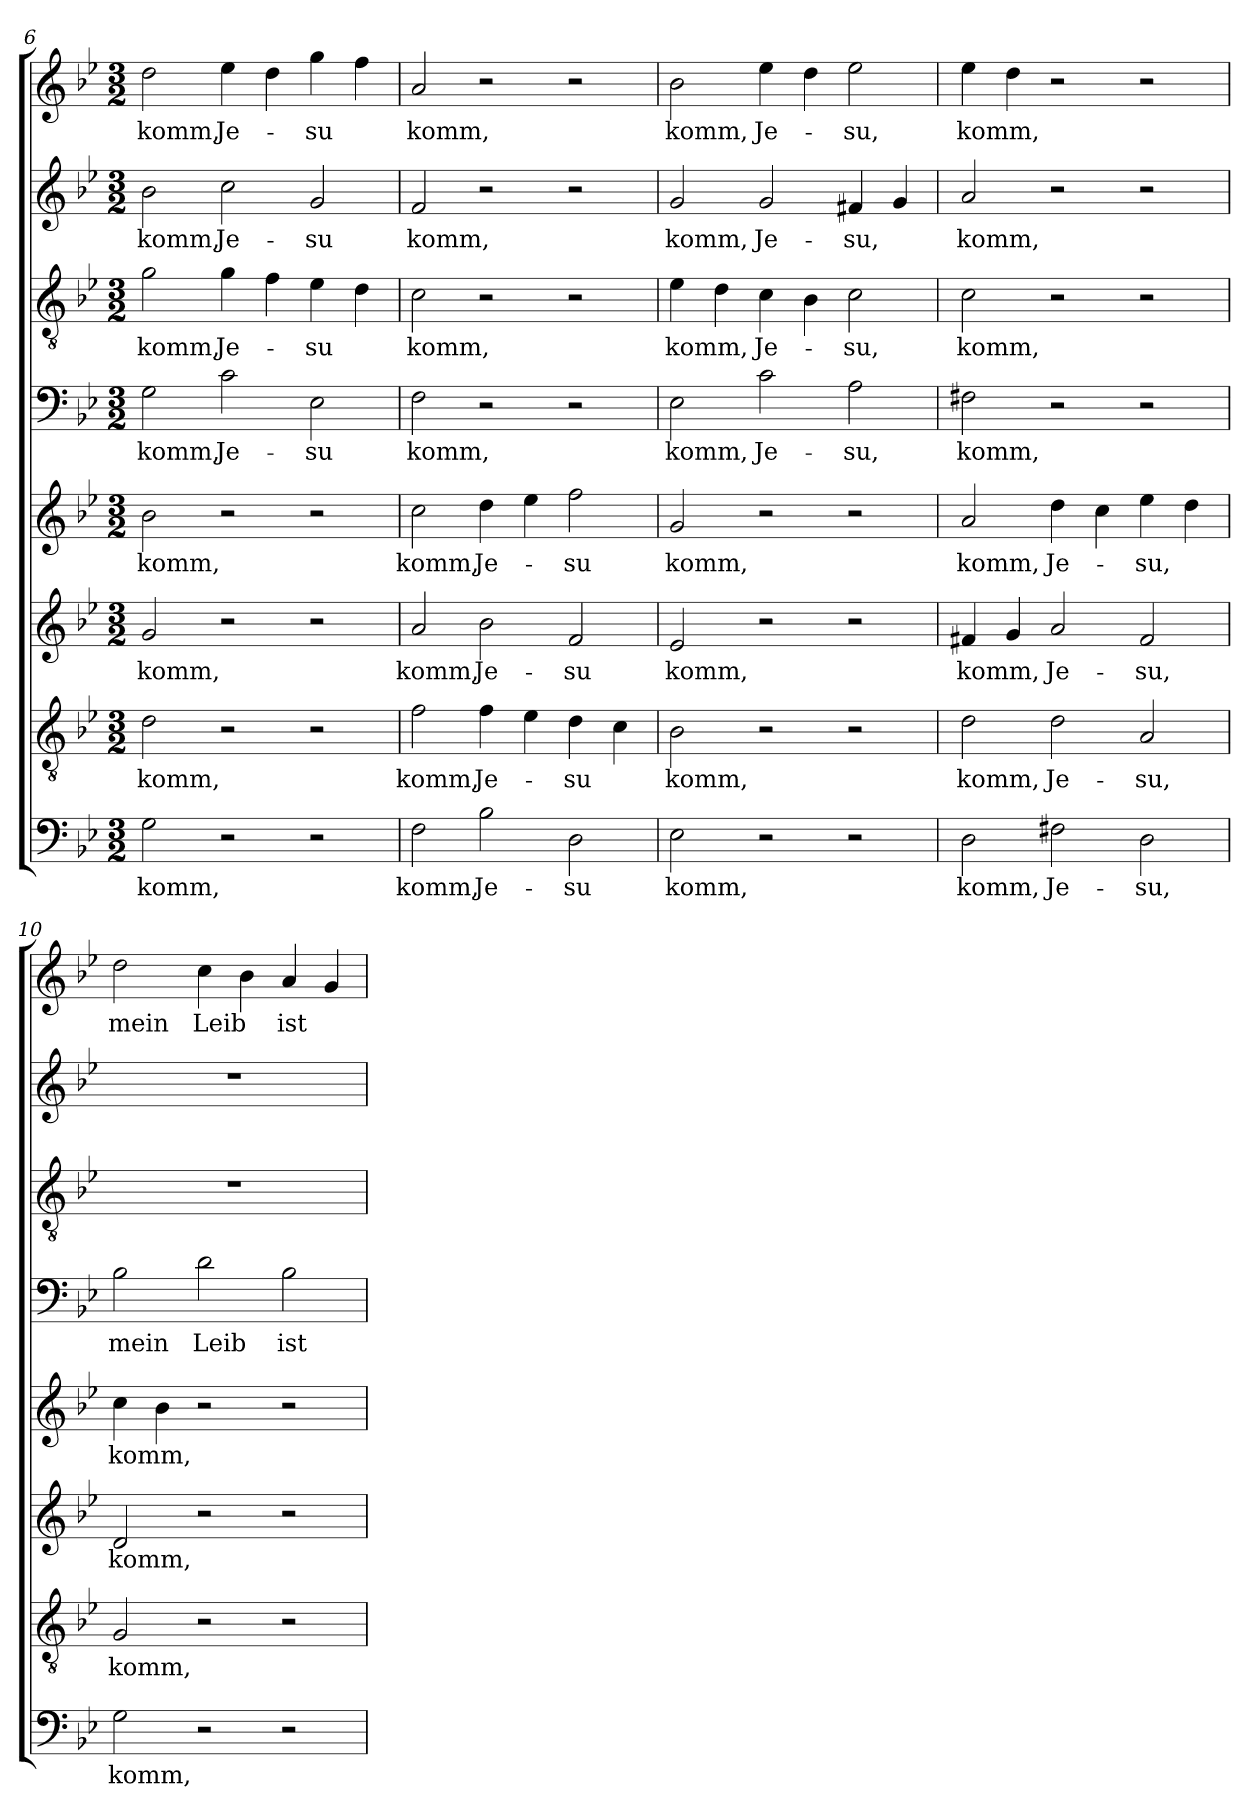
**kern	**text	**kern	**text	**kern	**text	**kern	**text	**kern	**text	**kern	**text	**kern	**text	**kern	**text
*part8	*part8	*part7	*part7	*part6	*part6	*part5	*part5	*part4	*part4	*part3	*part3	*part2	*part2	*part1	*part1
*staff8	*staff8	*staff7	*staff7	*staff6	*staff6	*staff5	*staff5	*staff4	*staff4	*staff3	*staff3	*staff2	*staff2	*staff1	*staff1
*clefF4	*	*clefGv2	*	*clefG2	*	*clefG2	*	*clefF4	*	*clefGv2	*	*clefG2	*	*clefG2	*
*k[b-e-]	*	*k[b-e-]	*	*k[b-e-]	*	*k[b-e-]	*	*k[b-e-]	*	*k[b-e-]	*	*k[b-e-]	*	*k[b-e-]	*
*B-:	*	*B-:	*	*B-:	*	*B-:	*	*B-:	*	*B-:	*	*B-:	*	*B-:	*
*M3/2	*	*M3/2	*	*M3/2	*	*M3/2	*	*M3/2	*	*M3/2	*	*M3/2	*	*M3/2	*
=6	=6	=6	=6	=6	=6	=6	=6	=6	=6	=6	=6	=6	=6	=6	=6
!	!LO:LY:b	!	!LO:LY:b	!	!LO:LY:b	!	!LO:LY:b	!	!LO:LY:b	!	!LO:LY:b	!	!LO:LY:b	!	!LO:LY:b
2G\	komm,	2d\	komm,	2g/	komm,	2b-\	komm,	2G\	komm,	2g\	komm,	2b-\	komm,	2dd\	komm,
!	!	!	!	!	!	!	!	!	!LO:LY:b	!	!LO:LY:b	!	!LO:LY:b	!	!LO:LY:b
2r	.	2r	.	2r	.	2r	.	2c\	Je-	4g\	Je-	2cc\	Je-	4ee-\	Je-
.	.	.	.	.	.	.	.	.	.	4f\	.	.	.	4dd\	.
!	!	!	!	!	!	!	!	!	!LO:LY:b	!	!LO:LY:b	!	!LO:LY:b	!	!LO:LY:b
2r	.	2r	.	2r	.	2r	.	2E-\	-su	4e-\	-su	2g/	-su	4gg\	-su
.	.	.	.	.	.	.	.	.	.	4d\	.	.	.	4ff\	.
!!LO:LB:g=z
=7	=7	=7	=7	=7	=7	=7	=7	=7	=7	=7	=7	=7	=7	=7	=7
!	!LO:LY:b	!	!LO:LY:b	!	!LO:LY:b	!	!LO:LY:b	!	!LO:LY:b	!	!LO:LY:b	!	!LO:LY:b	!	!LO:LY:b
2F\	komm,	2f\	komm,	2a/	komm,	2cc\	komm,	2F\	komm,	2c\	komm,	2f/	komm,	2a/	komm,
!	!LO:LY:b	!	!LO:LY:b	!	!LO:LY:b	!	!LO:LY:b	!	!	!	!	!	!	!	!
2B-\	Je-	4f\	Je-	2b-\	Je-	4dd\	Je-	2r	.	2r	.	2r	.	2r	.
.	.	4e-\	.	.	.	4ee-\	.	.	.	.	.	.	.	.	.
!	!LO:LY:b	!	!LO:LY:b	!	!LO:LY:b	!	!LO:LY:b	!	!	!	!	!	!	!	!
2D\	-su	4d\	-su	2f/	-su	2ff\	-su	2r	.	2r	.	2r	.	2r	.
.	.	4c\	.	.	.	.	.	.	.	.	.	.	.	.	.
=8	=8	=8	=8	=8	=8	=8	=8	=8	=8	=8	=8	=8	=8	=8	=8
!	!LO:LY:b	!	!LO:LY:b	!	!LO:LY:b	!	!LO:LY:b	!	!LO:LY:b	!	!LO:LY:b	!	!LO:LY:b	!	!LO:LY:b
2E-\	komm,	2B-\	komm,	2e-/	komm,	2g/	komm,	2E-\	komm,	4e-\	komm,	2g/	komm,	2b-\	komm,
.	.	.	.	.	.	.	.	.	.	4d\	.	.	.	.	.
!	!	!	!	!	!	!	!	!	!LO:LY:b	!	!LO:LY:b	!	!LO:LY:b	!	!LO:LY:b
2r	.	2r	.	2r	.	2r	.	2c\	Je-	4c\	Je-	2g/	Je-	4ee-\	Je-
.	.	.	.	.	.	.	.	.	.	4B-\	.	.	.	4dd\	.
!	!	!	!	!	!	!	!	!	!LO:LY:b	!	!LO:LY:b	!	!LO:LY:b	!	!LO:LY:b
2r	.	2r	.	2r	.	2r	.	2A\	-su,	2c\	-su,	4f#X/	-su,	2ee-\	-su,
.	.	.	.	.	.	.	.	.	.	.	.	4g/	.	.	.
=9	=9	=9	=9	=9	=9	=9	=9	=9	=9	=9	=9	=9	=9	=9	=9
!	!LO:LY:b	!	!LO:LY:b	!	!LO:LY:b	!	!LO:LY:b	!	!LO:LY:b	!	!LO:LY:b	!	!LO:LY:b	!	!LO:LY:b
2D\	komm,	2d\	komm,	4f#X/	komm,	2a/	komm,	2F#X\	komm,	2c\	komm,	2a/	komm,	4ee-\	komm,
.	.	.	.	4g/	.	.	.	.	.	.	.	.	.	4dd\	.
!	!LO:LY:b	!	!LO:LY:b	!	!LO:LY:b	!	!LO:LY:b	!	!	!	!	!	!	!	!
2F#X\	Je-	2d\	Je-	2a/	Je-	4dd\	Je-	2r	.	2r	.	2r	.	2r	.
.	.	.	.	.	.	4cc\	.	.	.	.	.	.	.	.	.
!	!LO:LY:b	!	!LO:LY:b	!	!LO:LY:b	!	!LO:LY:b	!	!	!	!	!	!	!	!
2D\	-su,	2A/	-su,	2f#/	-su,	4ee-\	-su,	2r	.	2r	.	2r	.	2r	.
.	.	.	.	.	.	4dd\	.	.	.	.	.	.	.	.	.
=10	=10	=10	=10	=10	=10	=10	=10	=10	=10	=10	=10	=10	=10	=10	=10
!	!LO:LY:b	!	!LO:LY:b	!	!LO:LY:b	!	!LO:LY:b	!	!LO:LY:b	!	!	!	!	!	!LO:LY:b
2G\	komm,	2G/	komm,	2d/	komm,	4cc\	komm,	2B-\	mein	1.r	.	1.r	.	2dd\	mein
.	.	.	.	.	.	4b-\	.	.	.	.	.	.	.	.	.
!	!	!	!	!	!	!	!	!	!LO:LY:b	!	!	!	!	!	!LO:LY:b
2r	.	2r	.	2r	.	2r	.	2d\	Leib	.	.	.	.	4cc\	Leib
.	.	.	.	.	.	.	.	.	.	.	.	.	.	4b-\	.
!	!	!	!	!	!	!	!	!	!LO:LY:b	!	!	!	!	!	!LO:LY:b
2r	.	2r	.	2r	.	2r	.	2B-\	ist	.	.	.	.	4a/	ist
.	.	.	.	.	.	.	.	.	.	.	.	.	.	4g/	.
=	=	=	=	=	=	=	=	=	=	=	=	=	=	=	=
*-	*-	*-	*-	*-	*-	*-	*-	*-	*-	*-	*-	*-	*-	*-	*-
